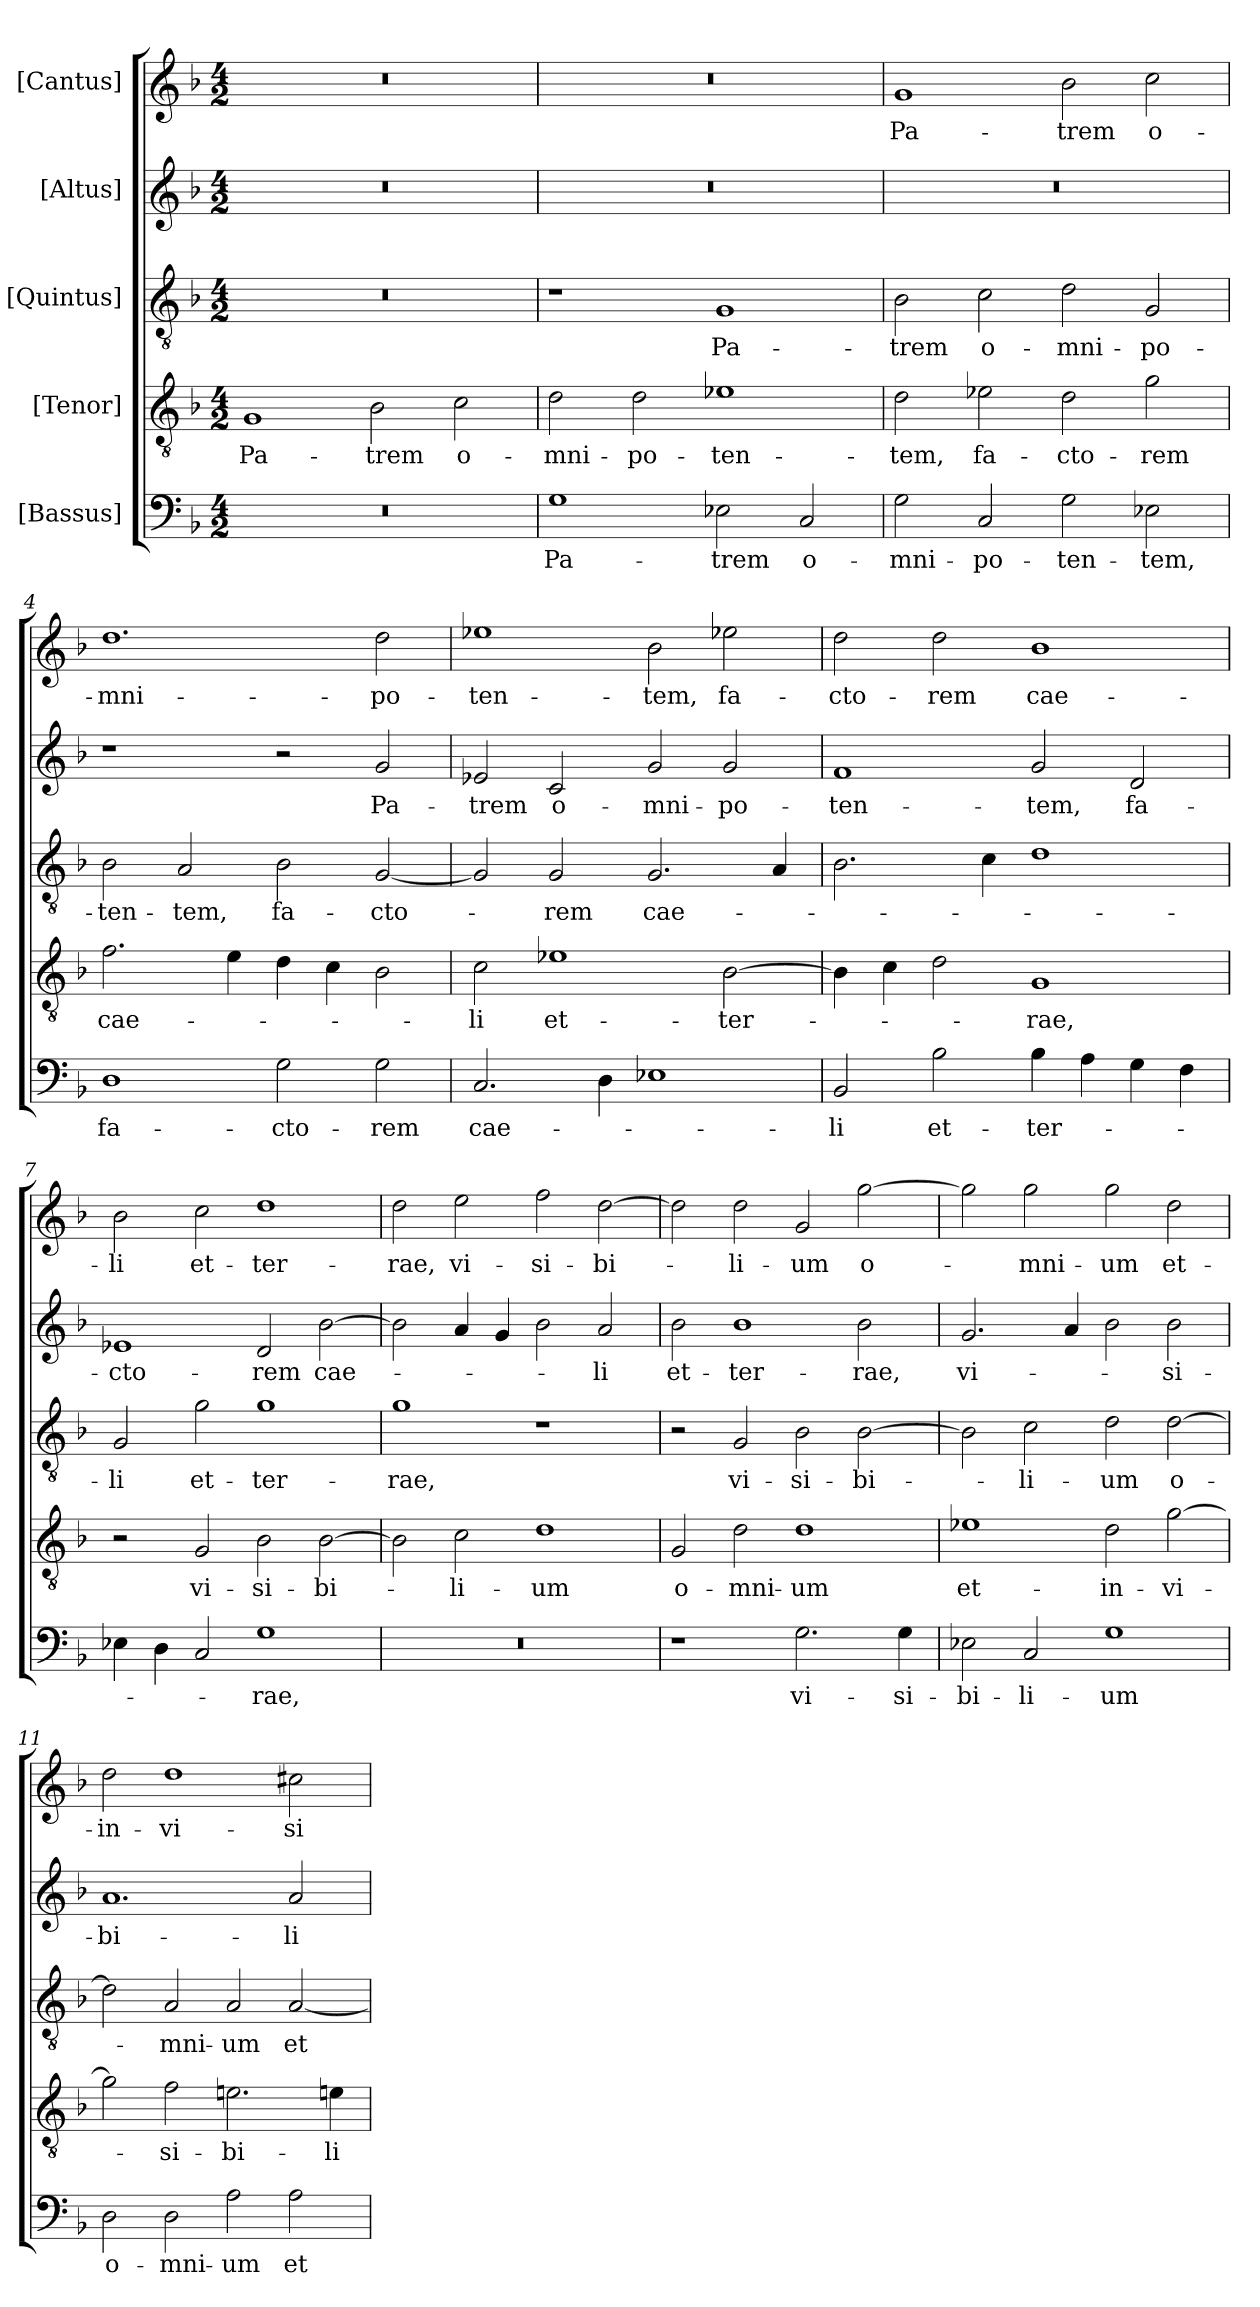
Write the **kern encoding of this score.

**kern	**text	**kern	**text	**kern	**text	**kern	**text	**kern	**text
*part5	*part5	*part4	*part4	*part3	*part3	*part2	*part2	*part1	*part1
*staff5	*staff5	*staff4	*staff4	*staff3	*staff3	*staff2	*staff2	*staff1	*staff1
*I"[Bassus]	*	*I"[Tenor]	*	*I"[Quintus]	*	*I"[Altus]	*	*I"[Cantus]	*
*clefF4	*	*clefGv2	*	*clefGv2	*	*clefG2	*	*clefG2	*
*k[b-]	*	*k[b-]	*	*k[b-]	*	*k[b-]	*	*k[b-]	*
*M4/2	*	*M4/2	*	*M4/2	*	*M4/2	*	*M4/2	*
=1	=1	=1	=1	=1	=1	=1	=1	=1	=1
0r	.	1G/	Pa-	0r	.	0r	.	0r	.
.	.	2B-\	-trem	.	.	.	.	.	.
.	.	2c\	o-	.	.	.	.	.	.
=2	=2	=2	=2	=2	=2	=2	=2	=2	=2
1G\	Pa-	2d\	-mni-	1r	.	0r	.	0r	.
.	.	2d\	-po-	.	.	.	.	.	.
2E-X\	-trem	1e-X\	-ten-	1G/	Pa-	.	.	.	.
2C/	o-	.	.	.	.	.	.	.	.
=3	=3	=3	=3	=3	=3	=3	=3	=3	=3
2G\	-mni-	2d\	-tem,	2B-\	-trem	0r	.	1g/	Pa-
2C/	-po-	2e-X\	fa-	2c\	o-	.	.	.	.
2G\	-ten-	2d\	-cto-	2d\	-mni-	.	.	2b-\	-trem
2E-X\	-tem,	2g\	-rem	2G/	-po-	.	.	2cc\	o-
=4	=4	=4	=4	=4	=4	=4	=4	=4	=4
1D\	fa-	2.f\	cae-	2B-\	-ten-	1r	.	1.dd\	-mni-
.	.	.	.	2A/	-tem,	.	.	.	.
.	.	4e\	.	.	.	.	.	.	.
2G\	-cto-	4d\	.	2B-\	fa-	2r	.	.	.
.	.	4c\	.	.	.	.	.	.	.
2G\	-rem	2B-\	.	[2G/	-cto-	2g/	Pa-	2dd\	-po-
=5	=5	=5	=5	=5	=5	=5	=5	=5	=5
2.C/	cae-	2c\	-li	2G/]	.	2e-X/	-trem	1ee-X\	-ten-
.	.	1e-X\	et-	2G/	-rem	2c/	o-	.	.
4D\	.	.	.	.	.	.	.	.	.
1E-X\	.	.	.	2.G/	cae-	2g/	-mni-	2b-\	-tem,
.	.	[2B-\	ter-	.	.	2g/	-po-	2ee-X\	fa-
.	.	.	.	4A/	.	.	.	.	.
=6	=6	=6	=6	=6	=6	=6	=6	=6	=6
2BB-/	-li	4B-\]	.	2.B-\	.	1f/	-ten-	2dd\	-cto-
.	.	4c\	.	.	.	.	.	.	.
2B-\	et-	2d\	.	.	.	.	.	2dd\	-rem
.	.	.	.	4c\	.	.	.	.	.
4B-\	ter-	1G/	-rae,	1d\	.	2g/	-tem,	1b-\	cae-
4A\	.	.	.	.	.	.	.	.	.
4G\	.	.	.	.	.	2d/	fa-	.	.
4F\	.	.	.	.	.	.	.	.	.
=7	=7	=7	=7	=7	=7	=7	=7	=7	=7
4E-X\	.	2r	.	2G/	-li	1e-X/	-cto-	2b-\	-li
4D\	.	.	.	.	.	.	.	.	.
2C/	.	2G/	vi-	2g\	et-	.	.	2cc\	et-
1G\	-rae,	2B-\	-si-	1g\	ter-	2d/	-rem	1dd\	ter-
.	.	[2B-\	-bi-	.	.	[2b-\	cae-	.	.
=8	=8	=8	=8	=8	=8	=8	=8	=8	=8
0r	.	2B-\]	.	1g\	-rae,	2b-\]	.	2dd\	-rae,
.	.	2c\	-li-	.	.	4a/	.	2ee\	vi-
.	.	.	.	.	.	4g/	.	.	.
.	.	1d\	-um	1r	.	2b-\	.	2ff\	-si-
.	.	.	.	.	.	2a/	-li	[2dd\	-bi-
=9	=9	=9	=9	=9	=9	=9	=9	=9	=9
1r	.	2G/	o-	2r	.	2b-\	et-	2dd\]	.
.	.	2d\	-mni-	2G/	vi-	1b-\	ter-	2dd\	-li-
2.G\	vi-	1d\	-um	2B-\	-si-	.	.	2g/	-um
.	.	.	.	[2B-\	-bi-	2b-\	-rae,	[2gg\	o-
4G\	-si-	.	.	.	.	.	.	.	.
=10	=10	=10	=10	=10	=10	=10	=10	=10	=10
2E-X\	-bi-	1e-X\	et-	2B-\]	.	2.g/	vi-	2gg\]	.
2C/	-li-	.	.	2c\	-li-	.	.	2gg\	-mni-
.	.	.	.	.	.	4a/	.	.	.
1G\	-um	2d\	in-	2d\	-um	2b-\	.	2gg\	-um
.	.	[2g\	-vi-	[2d\	o-	2b-\	-si-	2dd\	et-
=11	=11	=11	=11	=11	=11	=11	=11	=11	=11
2D\	o-	2g\]	.	2d\]	.	1.a/	-bi-	2dd\	in-
2D\	-mni-	2f\	-si-	2A/	-mni-	.	.	1dd\	-vi-
2A\	-um	2.en\	-bi-	2A/	-um	.	.	.	.
2A\	et-	.	.	[2A/	et-	2a/	-li-	2cc#X\	-si-
.	.	4en\	-li-	.	.	.	.	.	.
=	=	=	=	=	=	=	=	=	=
*-	*-	*-	*-	*-	*-	*-	*-	*-	*-
